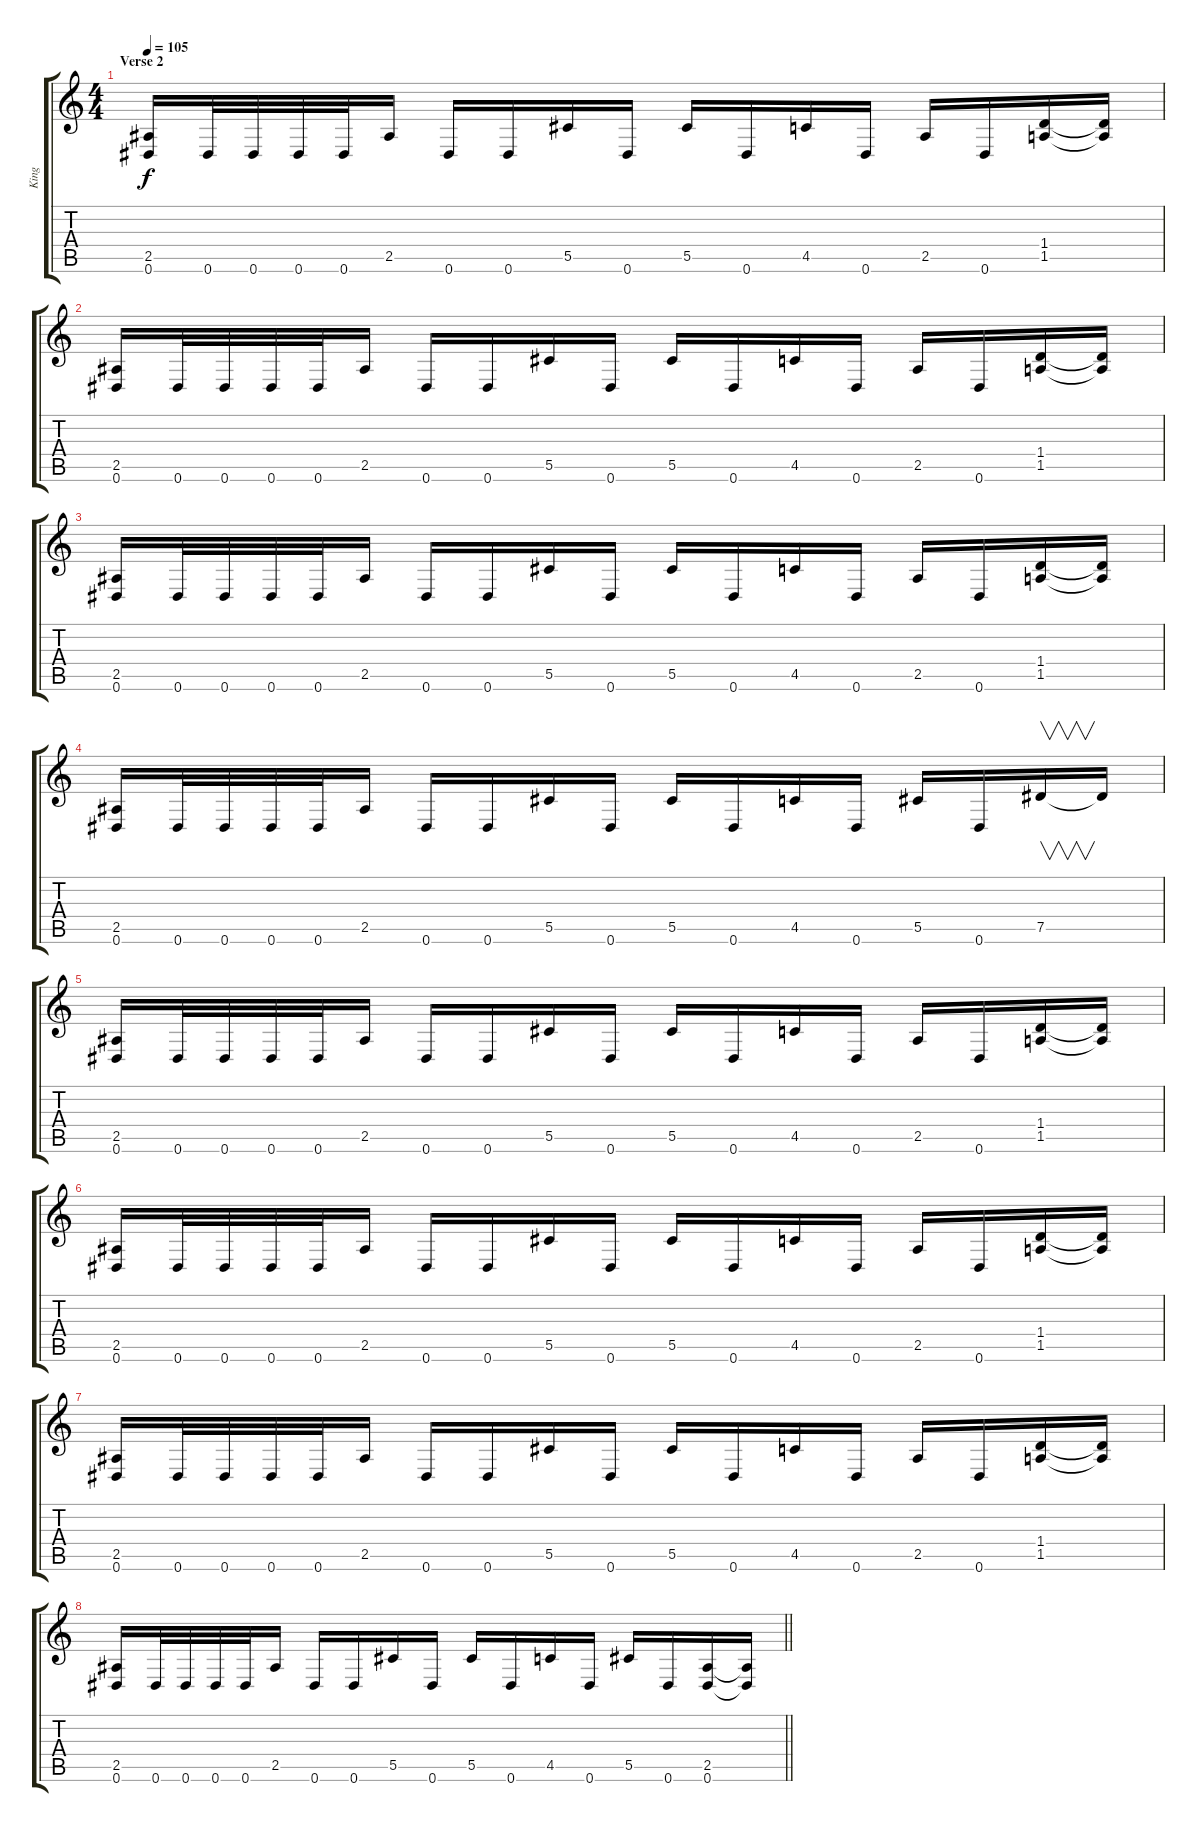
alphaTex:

\track ("King" "King") {instrument distortionguitar}
\staff {score tabs}
\tuning (Eb4 Bb3 Gb3 Db3 Ab2 Eb2) {hide}
\ts (4 4)
\section ("" "Verse 2")
\tempo 105
\clef g2
\ks c
(2.5 0.6).16{dy f} 0.6.32 0.6.32 0.6.32 0.6.32 2.5.16 0.6.16 0.6.16 5.5.16 0.6.16 5.5.16 0.6.16 4.5.16 0.6.16 2.5.16 0.6.16 (1.4 1.5).16 (1.4{t} 1.5{t}).16 |
(2.5 0.6).16 0.6.32 0.6.32 0.6.32 0.6.32 2.5.16 0.6.16 0.6.16 5.5.16 0.6.16 5.5.16 0.6.16 4.5.16 0.6.16 2.5.16 0.6.16 (1.4 1.5).16 (1.4{t} 1.5{t}).16 |
(2.5 0.6).16 0.6.32 0.6.32 0.6.32 0.6.32 2.5.16 0.6.16 0.6.16 5.5.16 0.6.16 5.5.16 0.6.16 4.5.16 0.6.16 2.5.16 0.6.16 (1.4 1.5).16 (1.4{t} 1.5{t}).16 |
(2.5 0.6).16 0.6.32 0.6.32 0.6.32 0.6.32 2.5.16 0.6.16 0.6.16 5.5.16 0.6.16 5.5.16 0.6.16 4.5.16 0.6.16 5.5.16 0.6.16 7.5.16{v} 7.5{t}.16 |
(2.5 0.6).16 0.6.32 0.6.32 0.6.32 0.6.32 2.5.16 0.6.16 0.6.16 5.5.16 0.6.16 5.5.16 0.6.16 4.5.16 0.6.16 2.5.16 0.6.16 (1.4 1.5).16 (1.4{t} 1.5{t}).16 |
(2.5 0.6).16 0.6.32 0.6.32 0.6.32 0.6.32 2.5.16 0.6.16 0.6.16 5.5.16 0.6.16 5.5.16 0.6.16 4.5.16 0.6.16 2.5.16 0.6.16 (1.4 1.5).16 (1.4{t} 1.5{t}).16 |
(2.5 0.6).16 0.6.32 0.6.32 0.6.32 0.6.32 2.5.16 0.6.16 0.6.16 5.5.16 0.6.16 5.5.16 0.6.16 4.5.16 0.6.16 2.5.16 0.6.16 (1.4 1.5).16 (1.4{t} 1.5{t}).16 |
\barLineRight lightlight
(2.5 0.6).16 0.6.32 0.6.32 0.6.32 0.6.32 2.5.16 0.6.16 0.6.16 5.5.16 0.6.16 5.5.16 0.6.16 4.5.16 0.6.16 5.5.16 0.6.16 (2.5 0.6).16 (2.5{t} 0.6{t}).16
